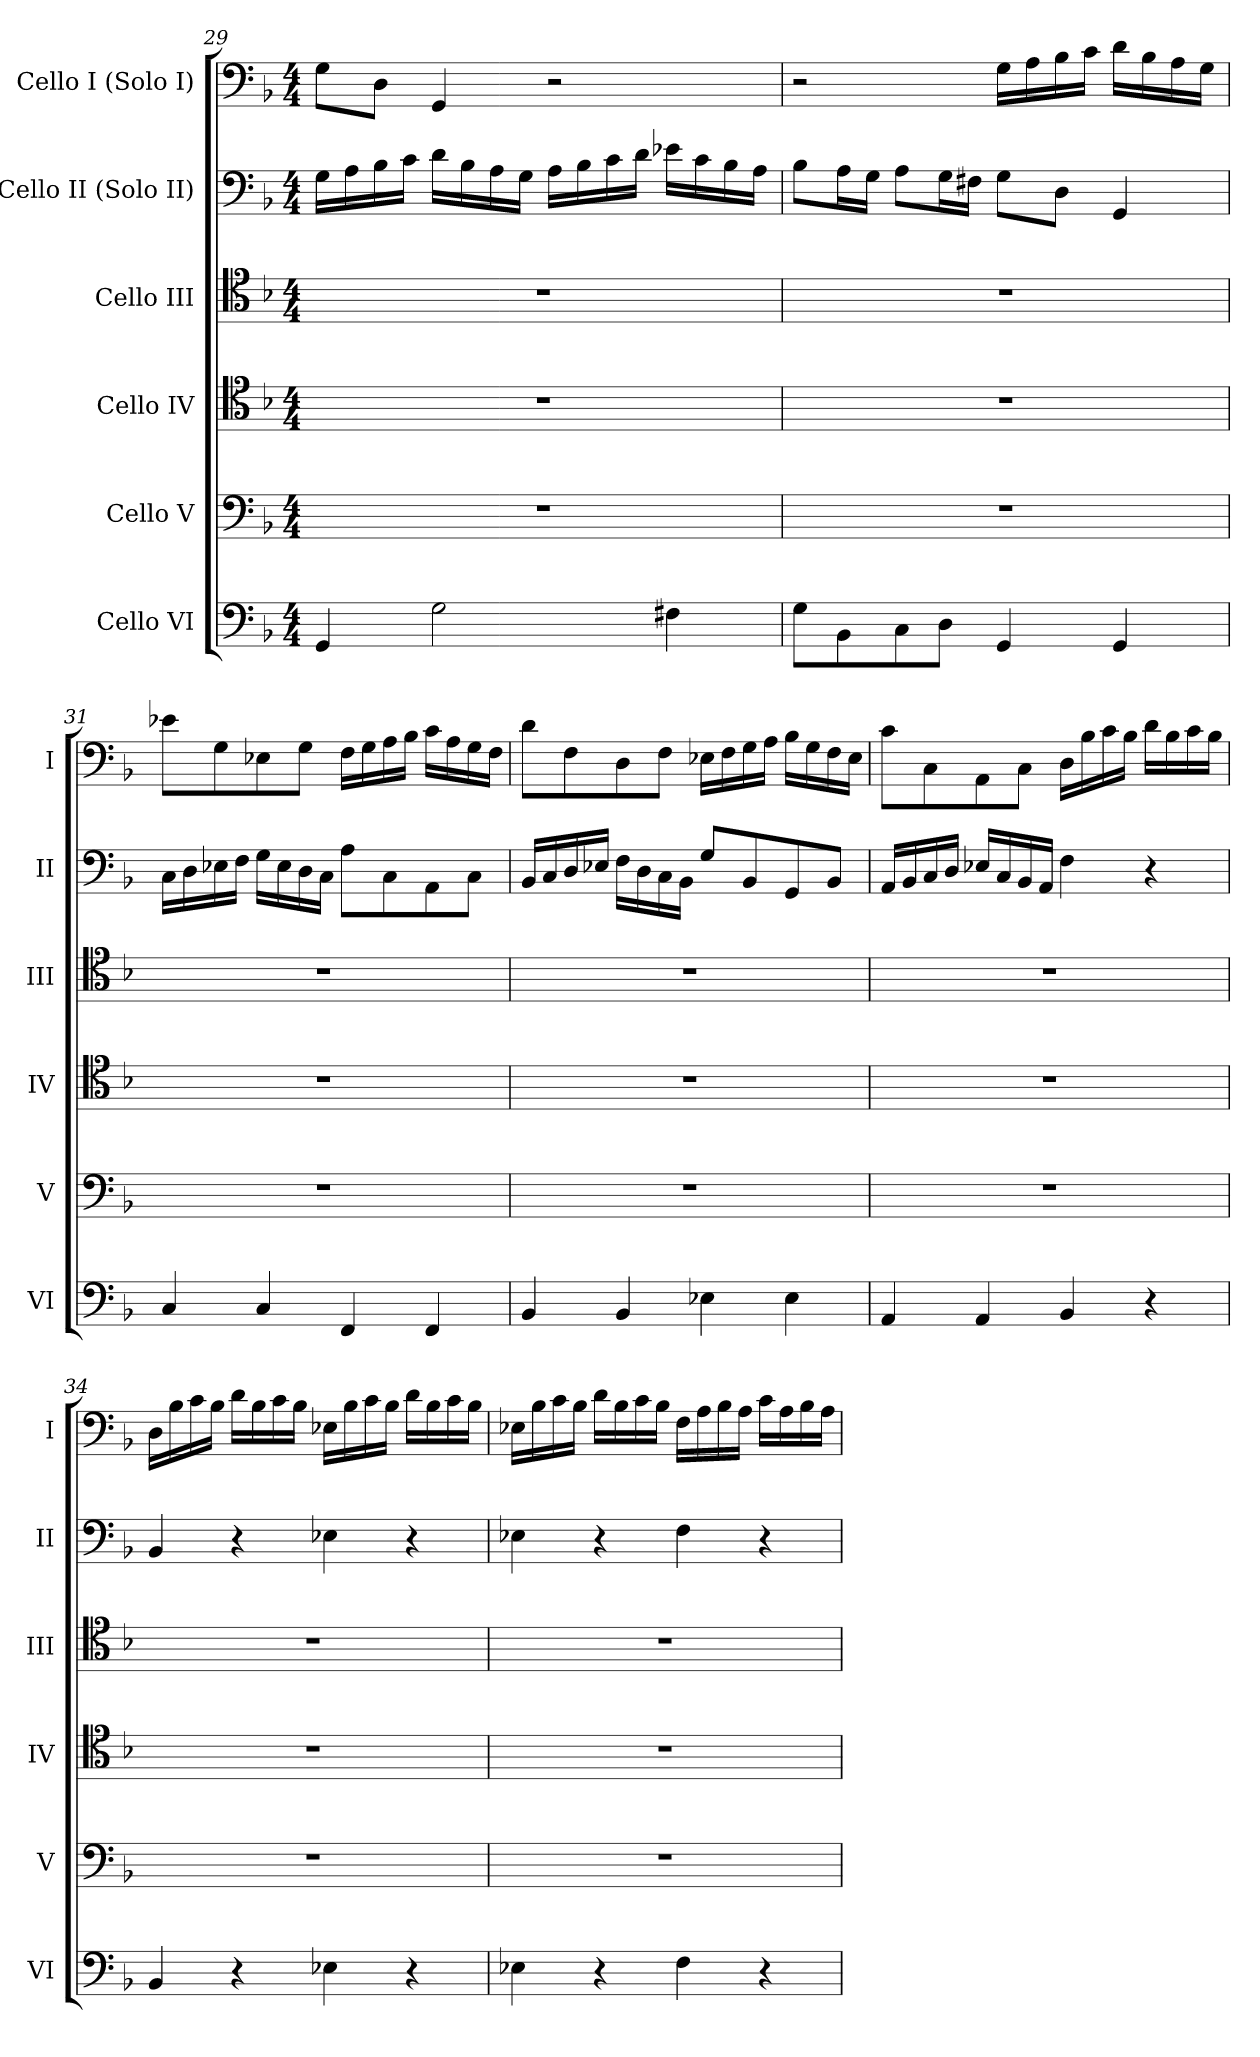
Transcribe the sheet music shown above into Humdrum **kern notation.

**kern	**kern	**kern	**kern	**kern	**kern
*part6	*part5	*part4	*part3	*part2	*part1
*staff6	*staff5	*staff4	*staff3	*staff2	*staff1
*I"Cello VI	*I"Cello V	*I"Cello IV	*I"Cello III	*I"Cello II (Solo II)	*I"Cello I (Solo I)
*I'VI	*I'V	*I'IV	*I'III	*I'II	*I'I
*clefF4	*clefF4	*clefC4	*clefC4	*clefF4	*clefF4
*k[b-]	*k[b-]	*k[b-]	*k[b-]	*k[b-]	*k[b-]
*M4/4	*M4/4	*M4/4	*M4/4	*M4/4	*M4/4
=29	=29	=29	=29	=29	=29
4GG/	1r	1r	1r	16G\LL	8G\L
.	.	.	.	16A\	.
.	.	.	.	16B-\	8D\J
.	.	.	.	16c\JJ	.
2G\	.	.	.	16d\LL	4GG/
.	.	.	.	16B-\	.
.	.	.	.	16A\	.
.	.	.	.	16G\JJ	.
.	.	.	.	16A\LL	2r
.	.	.	.	16B-\	.
.	.	.	.	16c\	.
.	.	.	.	16d\JJ	.
4F#X\	.	.	.	16e-X\LL	.
.	.	.	.	16c\	.
.	.	.	.	16B-\	.
.	.	.	.	16A\JJ	.
!!LO:LB:g=z
=30	=30	=30	=30	=30	=30
8G\L	1r	1r	1r	8B-\L	2r
8BB-\	.	.	.	16A\L	.
.	.	.	.	16G\JJ	.
8C\	.	.	.	8A\L	.
8D\J	.	.	.	16G\L	.
.	.	.	.	16F#X\JJ	.
4GG/	.	.	.	8G\L	16G\LL
.	.	.	.	.	16A\
.	.	.	.	8D\J	16B-\
.	.	.	.	.	16c\JJ
4GG/	.	.	.	4GG/	16d\LL
.	.	.	.	.	16B-\
.	.	.	.	.	16A\
.	.	.	.	.	16G\JJ
=31	=31	=31	=31	=31	=31
4C/	1r	1r	1r	16C\LL	8e-X\L
.	.	.	.	16D\	.
.	.	.	.	16E-X\	8G\
.	.	.	.	16F\JJ	.
4C/	.	.	.	16G\LL	8E-X\
.	.	.	.	16E-\	.
.	.	.	.	16D\	8G\J
.	.	.	.	16C\JJ	.
4FF/	.	.	.	8A\L	16F\LL
.	.	.	.	.	16G\
.	.	.	.	8C\	16A\
.	.	.	.	.	16B-\JJ
4FF/	.	.	.	8AA\	16c\LL
.	.	.	.	.	16A\
.	.	.	.	8C\J	16G\
.	.	.	.	.	16F\JJ
=32	=32	=32	=32	=32	=32
4BB-/	1r	1r	1r	16BB-/LL	8d\L
.	.	.	.	16C/	.
.	.	.	.	16D/	8F\
.	.	.	.	16E-X/JJ	.
4BB-/	.	.	.	16F\LL	8D\
.	.	.	.	16D\	.
.	.	.	.	16C\	8F\J
.	.	.	.	16BB-\JJ	.
4E-X\	.	.	.	8G/L	16E-X\LL
.	.	.	.	.	16F\
.	.	.	.	8BB-/	16G\
.	.	.	.	.	16A\JJ
4E-\	.	.	.	8GG/	16B-\LL
.	.	.	.	.	16G\
.	.	.	.	8BB-/J	16F\
.	.	.	.	.	16E-\JJ
=33	=33	=33	=33	=33	=33
4AA/	1r	1r	1r	16AA/LL	8c\L
.	.	.	.	16BB-/	.
.	.	.	.	16C/	8C\
.	.	.	.	16D/JJ	.
4AA/	.	.	.	16E-X/LL	8AA\
.	.	.	.	16C/	.
.	.	.	.	16BB-/	8C\J
.	.	.	.	16AA/JJ	.
4BB-/	.	.	.	4F\	16D\LL
.	.	.	.	.	16B-\
.	.	.	.	.	16c\
.	.	.	.	.	16B-\JJ
4r	.	.	.	4r	16d\LL
.	.	.	.	.	16B-\
.	.	.	.	.	16c\
.	.	.	.	.	16B-\JJ
!!LO:LB:g=z
=34	=34	=34	=34	=34	=34
4BB-/	1r	1r	1r	4BB-/	16D\LL
.	.	.	.	.	16B-\
.	.	.	.	.	16c\
.	.	.	.	.	16B-\JJ
4r	.	.	.	4r	16d\LL
.	.	.	.	.	16B-\
.	.	.	.	.	16c\
.	.	.	.	.	16B-\JJ
4E-X\	.	.	.	4E-X\	16E-X\LL
.	.	.	.	.	16B-\
.	.	.	.	.	16c\
.	.	.	.	.	16B-\JJ
4r	.	.	.	4r	16d\LL
.	.	.	.	.	16B-\
.	.	.	.	.	16c\
.	.	.	.	.	16B-\JJ
=35	=35	=35	=35	=35	=35
4E-X\	1r	1r	1r	4E-X\	16E-X\LL
.	.	.	.	.	16B-\
.	.	.	.	.	16c\
.	.	.	.	.	16B-\JJ
4r	.	.	.	4r	16d\LL
.	.	.	.	.	16B-\
.	.	.	.	.	16c\
.	.	.	.	.	16B-\JJ
4F\	.	.	.	4F\	16F\LL
.	.	.	.	.	16A\
.	.	.	.	.	16B-\
.	.	.	.	.	16A\JJ
4r	.	.	.	4r	16c\LL
.	.	.	.	.	16A\
.	.	.	.	.	16B-\
.	.	.	.	.	16A\JJ
=	=	=	=	=	=
*-	*-	*-	*-	*-	*-
